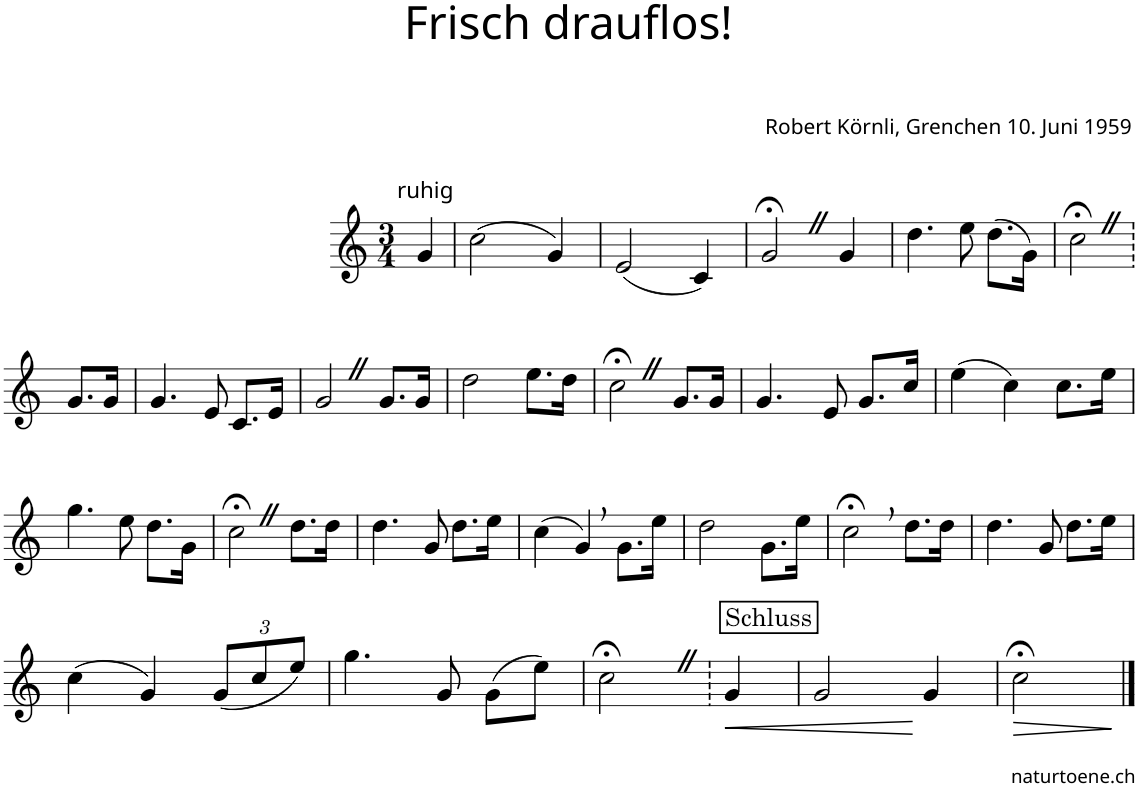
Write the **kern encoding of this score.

**kern	**dynam
*part1	*part1
*staff1	*staff1
*I"Alphorn	*
*I'Alphn.	*
*clefG2	*
*Trd4c6	*
*k[]	*
*M3/4	*
=	=
!LO:TX:a:t=ruhig	!
4g/	.
=1	=1
(2cc\	.
4g/)	.
=2	=2
(2e/	.
4c/)	.
=3	=3
2g;<Z/	.
4g/	.
=4	=4
4.dd\	.
8ee\	.
(8.dd\L	.
16g\Jk)	.
=5	=5
2cc;<Z\	.
!!LO:LB:g=z
=6	=6
8.g/L	.
16g/Jk	.
=7	=7
4.g/	.
8e/	.
8.c/L	.
16e/Jk	.
=8	=8
2gZ/	.
8.g/L	.
16g/Jk	.
=9	=9
2dd\	.
8.ee\L	.
16dd\Jk	.
=10	=10
2cc;<Z\	.
8.g/L	.
16g/Jk	.
=11	=11
4.g/	.
8e/	.
8.g/L	.
16cc/Jk	.
=12	=12
(4ee\	.
4cc\)	.
8.cc\L	.
16ee\Jk	.
!!LO:LB:g=z
=13	=13
4.gg\	.
8ee\	.
8.dd\L	.
16g\Jk	.
=14	=14
2cc;<Z\	.
8.dd\L	.
16dd\Jk	.
=15	=15
4.dd\	.
8g/	.
8.dd\L	.
16ee\Jk	.
=16	=16
(4cc\	.
4g,/)	.
8.g\L	.
16ee\Jk	.
=17	=17
2dd\	.
8.g\L	.
16ee\Jk	.
=18	=18
2cc;<,\	.
8.dd\L	.
16dd\Jk	.
=19	=19
4.dd\	.
8g/	.
8.dd\L	.
16ee\Jk	.
!!LO:LB:g=z
=20	=20
(4cc\	.
4g/)	.
*Xbrackettup	*
(12g/L	.
12cc/	.
12ee/J)	.
=21	=21
4.gg\	.
8g/	.
(8g\L	.
8ee\J)	.
=22	=22
2cc;<Z\	.
!!LO:REH:place=s1:a:cj:fs=11:t=Schluss
=22X1	=22X1
!	!LO:HP:b
4g/	<
=23	=23
2g/	.
4g/	[
=24	=24
!	!LO:HP:b
2cc;<\	>
.	]
==	==
*-	*-
